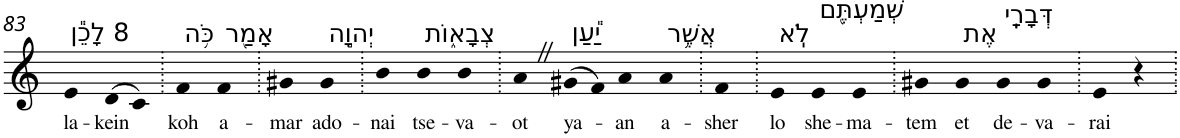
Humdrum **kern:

**kern	**text
*part1	*part1
*staff1	*staff1
*I"Piano	*
*I'Pno	*
!!LO:PB:g=z
*clefG2	*
*k[]	*
=83	=83
!LO:TX:a:t=8 לָכֵ֕ן	!
!	!LO:LY:b
4e	la-
!	!LO:LY:b
(>8d	-kein
8c)	.
=84.	=84.
!LO:TX:a:t=כֹּ֥ה	!
!	!LO:LY:b
4f	koh
!LO:TX:a:t=אָמַ֖ר	!
!	!LO:LY:b
4f	a-
=85.	=85.
!	!LO:LY:b
4g#X	-mar
!LO:TX:a:t=יְהוָ֣ה	!
!	!LO:LY:b
4g#	ado-
=86.	=86.
!	!LO:LY:b
4b	-nai
!LO:TX:a:t=צְבָא֑וֹת	!
!	!LO:LY:b
4b	tse-
!	!LO:LY:b
4b	-va-
=87.	=87.
!	!LO:LY:b
4aZ	-ot
!LO:TX:a:t=יַ֕עַן	!
!	!LO:LY:b
(>8g#X	ya-
8f)	.
!	!LO:LY:b
4a	-an
!LO:TX:a:t=אֲשֶׁ֥ר	!
!	!LO:LY:b
4a	a-
=88.	=88.
!	!LO:LY:b
4f	-sher
=89.	=89.
!LO:TX:a:t=לֹֽא	!
!	!LO:LY:b
4e	lo
!LO:TX:a:t=שְׁמַעְתֶּ֖ם	!
!	!LO:LY:b
4e	she-
!	!LO:LY:b
4e	-ma-
=90.	=90.
!	!LO:LY:b
4g#X	-tem
!LO:TX:a:t=אֶת	!
!	!LO:LY:b
4g#	et
!LO:TX:a:t=דְּבָרָֽי	!
!	!LO:LY:b
4g#	de-
!	!LO:LY:b
4g#	-va-
=91.	=91.
!	!LO:LY:b
4e	-rai
4r	.
=.	=.
*-	*-
